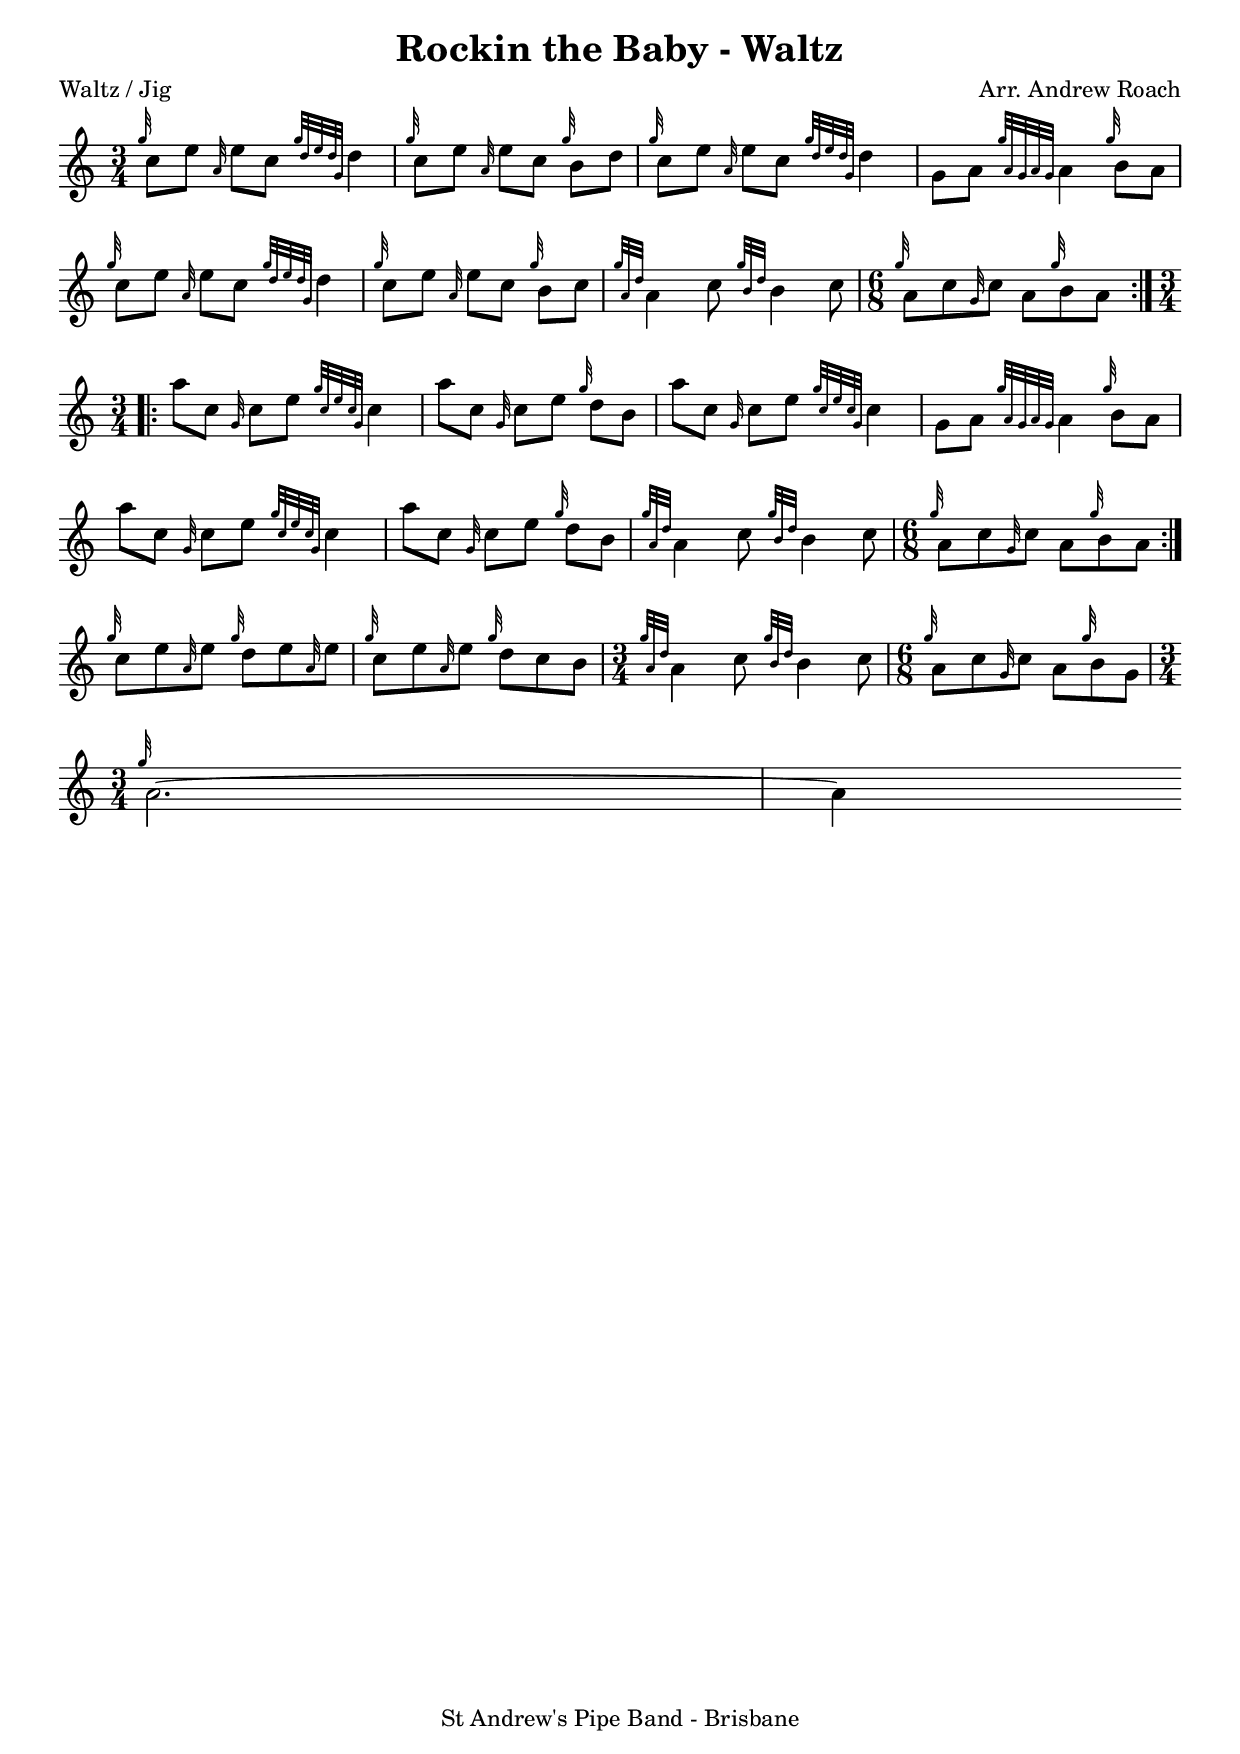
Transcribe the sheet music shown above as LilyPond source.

\version "2.18.2"
\include "bagpipe.ly"
\include "bagpipe_new.ly"

\paper {
  indent = 0\mm
}
\layout {
  \context {
    \Score
    \override NonMusicalPaperColumn #'line-break-permission = ##f
  }
}

\header {
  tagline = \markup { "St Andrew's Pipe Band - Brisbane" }
  meter = "Waltz / Jig"
  title = "Rockin the Baby - Waltz"
  composer = ""
  arranger = "Arr. Andrew Roach"
}

waltzBeaming = {
  \set Timing.beamExceptions = #'()
  \set Timing.baseMoment = #(ly:make-moment 1/4)
  \set Timing.beatStructure = #'(1 1 1)
}

\score {
  {
    \bagpipeKey


    % Part 1
    \repeat volta 2 {
      \time 3/4
      \waltzBeaming
      \grg c8 e8 \gra e8 c8 \shaked d4
      \grg c8 e8 \gra e8 c8 \grg b8 d8
      \grg c8 e8 \gra e8 c8 \shaked d4
      G8 a8 \gbirl a4 \grg b8 a8
      \break


      \grg c8 e8 \gra e8 c8 \shaked d4
      \grg c8 e8 \gra e8 c8 \grg b8 c8
      \dbla a4 c8 \dblb b4 c8

      \time 6/8
      \grg a8 c8 \grG c8 a8 \grg b8 a8
    }
    \break

    \repeat volta 2 {
      \time 3/4
      \waltzBeaming
      A8 c8 \grG c8 e8 \shakec c4
      A8 c8 \grG c8 e8 \grg d8 b8
      A8 c8 \grG c8 e8 \shakec c4
      G8 a8 \gbirl a4 \grg b8 a8
      \break


      A8 c8 \grG c8 e8 \shakec c4
      A8 c8 \grG c8 e8 \grg d8 b8
      \dbla a4 c8 \dblb b4 c8

      \time 6/8
      \grg a8 c8 \grG c8 a8 \grg b8 a8
    }
    \break

    {
      \grg c8 e8 \gra e8 \grg d8 e8 \gra e8
      \grg c8 e8 \gra e8 \grg d8 c8 b8
      
      \time 3/4
      \waltzBeaming
      \dbla a4 c8 \dblb b4 c8
      
      \time 6/8
      \grg a8 c8 \grG c8 a8 \grg b8 G8
      \break
      
      \time 3/4
      \grg a2. ~ a4
    }
  }
}